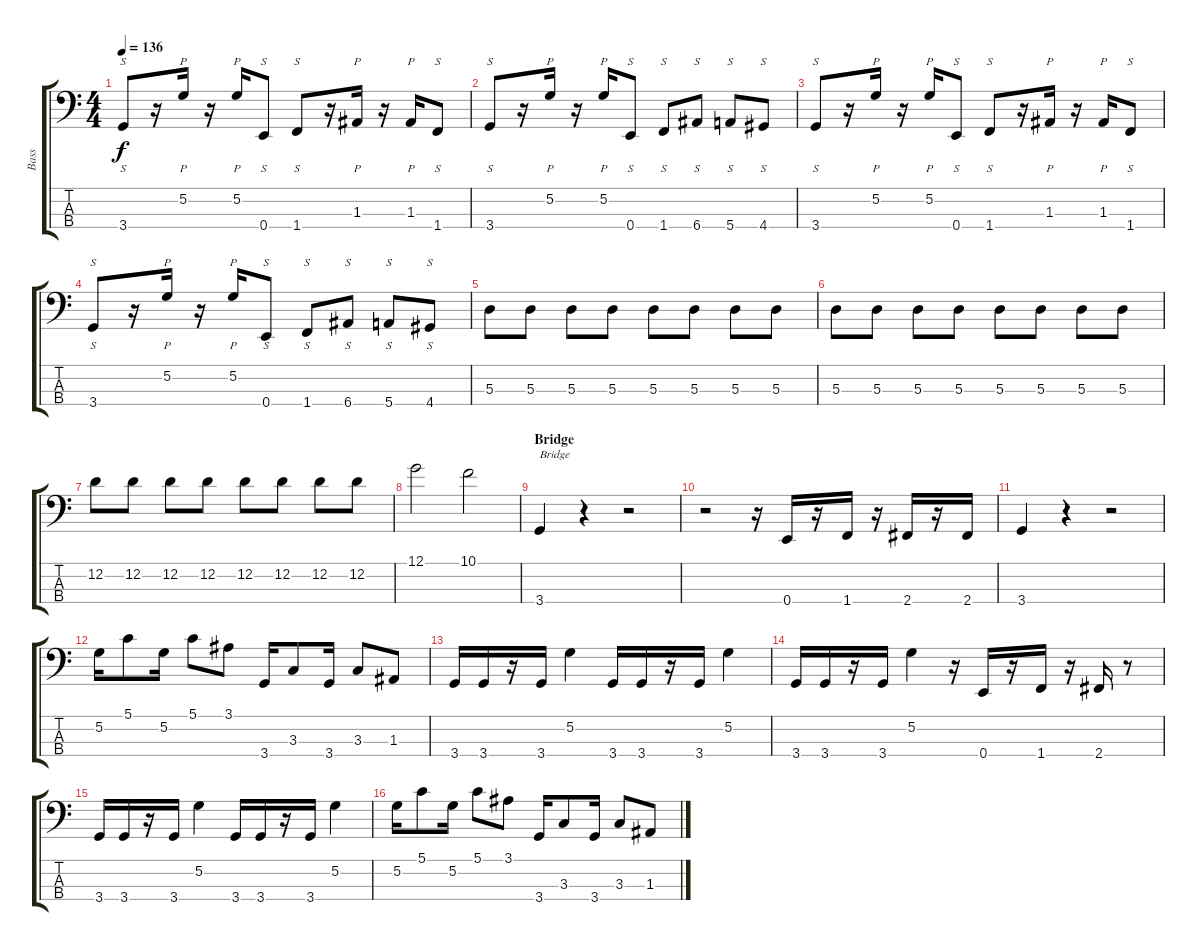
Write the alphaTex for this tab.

\track ("Bass" "Bass") {instrument electricbassfinger}
\staff {score tabs}
\tuning (G2 D2 A1 E1) {hide}
\ts (4 4)
\tempo 136
\clef f4
\ks c
3.4.8{s dy f} r.16 5.2.16{p} r.16 5.2.16{p} 0.4.8{s} 1.4.8{s} r.16 1.3.16{p} r.16 1.3.16{p} 1.4.8{s} |
3.4.8{s} r.16 5.2.16{p} r.16 5.2.16{p} 0.4.8{s} 1.4.8{s} 6.4.8{s} 5.4.8{s} 4.4.8{s} |
3.4.8{s} r.16 5.2.16{p} r.16 5.2.16{p} 0.4.8{s} 1.4.8{s} r.16 1.3.16{p} r.16 1.3.16{p} 1.4.8{s} |
3.4.8{s} r.16 5.2.16{p} r.16 5.2.16{p} 0.4.8{s} 1.4.8{s} 6.4.8{s} 5.4.8{s} 4.4.8{s} |
5.3.8{instrument electricbassfinger} 5.3.8 5.3.8 5.3.8 5.3.8 5.3.8 5.3.8 5.3.8 |
5.3.8 5.3.8 5.3.8 5.3.8 5.3.8 5.3.8 5.3.8 5.3.8 |
12.2.8 12.2.8 12.2.8 12.2.8 12.2.8 12.2.8 12.2.8 12.2.8 |
12.1.2 10.1.2 |
\section ("" "Bridge")
3.4.4{txt "Bridge" instrument slapbass1} r.4 r.2 |
r.2 r.16 0.4.16 r.16 1.4.16 r.16 2.4.16 r.16 2.4.16 |
3.4.4 r.4 r.2 |
5.2.16 5.1.8 5.2.16 5.1.8 3.1.8 3.4.16 3.3.8 3.4.16 3.3.8 1.3.8 |
3.4.16 3.4.16 r.16 3.4.16 5.2.4 3.4.16 3.4.16 r.16 3.4.16 5.2.4 |
3.4.16 3.4.16 r.16 3.4.16 5.2.4 r.16 0.4.16 r.16 1.4.16 r.16 2.4.16 r.8 |
3.4.16 3.4.16 r.16 3.4.16 5.2.4 3.4.16 3.4.16 r.16 3.4.16 5.2.4 |
5.2.16 5.1.8 5.2.16 5.1.8 3.1.8 3.4.16 3.3.8 3.4.16 3.3.8 1.3.8
